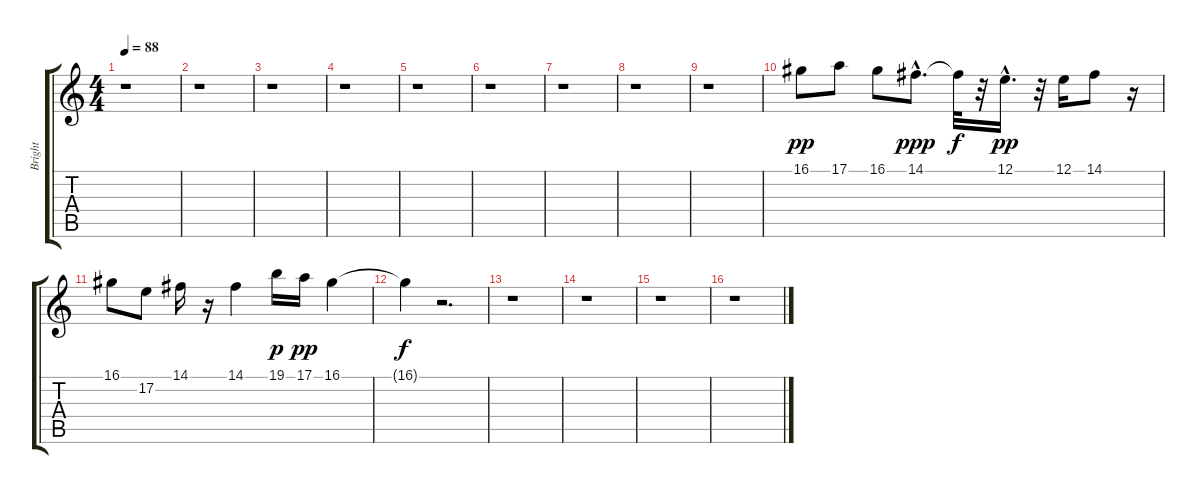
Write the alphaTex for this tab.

\track ("Bright" "Bright") {instrument fx5brightness}
\staff {score tabs}
\tuning (E4 B3 G3 D3 A2 E2) {hide}
\ts (4 4)
\tempo 88
\clef g2
\ks c
r.1{dy mp} |
r.1 |
r.1 |
r.1 |
r.1 |
r.1 |
r.1 |
r.1 |
r.1 |
16.1.8{dy pp} 17.1.8 16.1.8 14.1{hac}.8{d dy ppp} 14.1{t}.32{dy f} r.32 12.1{hac}.16{d dy pp} r.32 12.1.16 14.1.8 r.16 |
16.1.8 17.2.8 14.1.16 r.16 14.1.4 19.1.16{dy p} 17.1.16{dy pp} 16.1.4 |
16.1{t}.4{dy f} r.2{d} |
r.1 |
r.1 |
r.1 |
r.1
